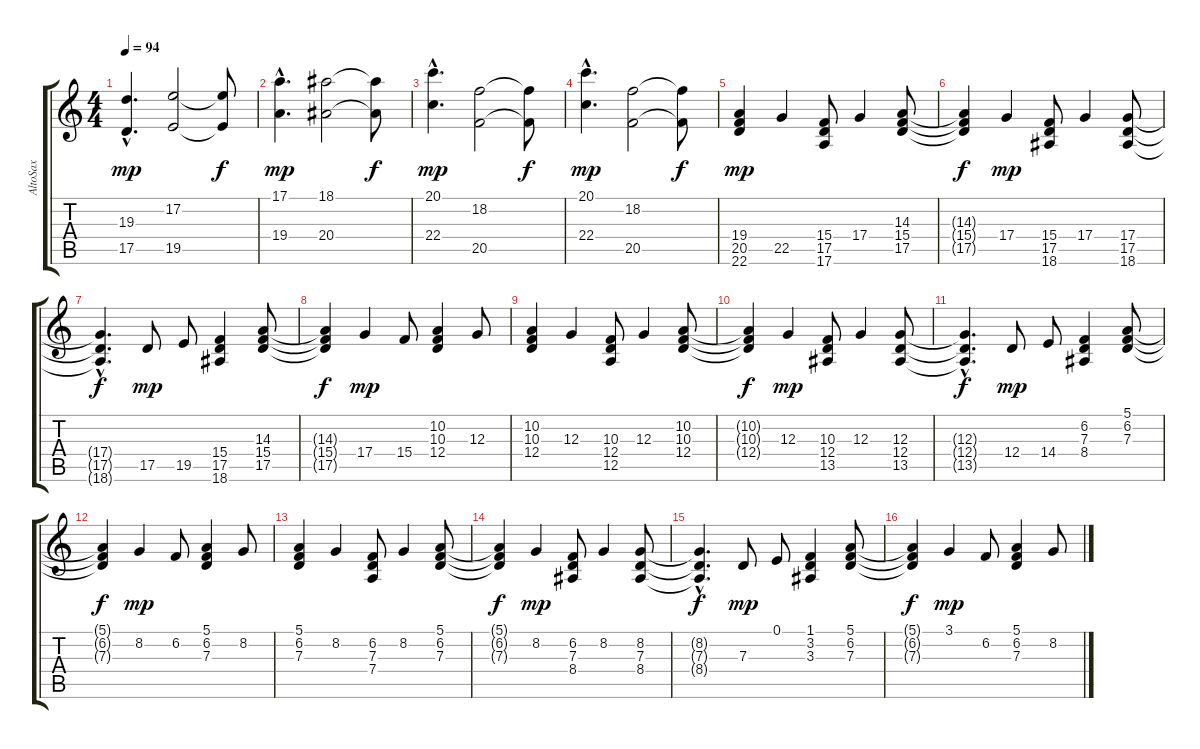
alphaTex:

\track ("AltoSax" "AltoSax") {instrument pad3polysynth}
\staff {score tabs}
\tuning (E4 B3 G3 D3 A2 E2) {hide}
\ts (4 4)
\tempo 94
\clef g2
\ks c
(19.3{hac} 17.5{hac}).4{d dy mp} (17.2 19.5).2 (17.2{t} 19.5{t}).8{dy f} |
(17.1{hac} 19.4{hac}).4{d dy mp} (18.1 20.4).2 (18.1{t} 20.4{t}).8{dy f} |
(20.1{hac} 22.4{hac}).4{d dy mp} (18.2 20.5).2 (18.2{t} 20.5{t}).8{dy f} |
(20.1{hac} 22.4{hac}).4{d dy mp} (18.2 20.5).2 (18.2{t} 20.5{t}).8{dy f} |
(19.4 20.5 22.6).4{dy mp} 22.5.4 (15.4 17.5 17.6).8 17.4.4 (14.3 15.4 17.5).8 |
(14.3{t} 15.4{t} 17.5{t}).4{dy f} 17.4.4{dy mp} (15.4 17.5 18.6).8 17.4.4 (17.4 17.5 18.6).8 |
(17.4{hac t} 17.5{hac t} 18.6{hac t}).4{d dy f} 17.5.8{dy mp} 19.5.8 (15.4 17.5 18.6).4 (14.3 15.4 17.5).8 |
(14.3{t} 15.4{t} 17.5{t}).4{dy f} 17.4.4{dy mp} 15.4.8 (10.2 10.3 12.4).4 12.3.8 |
(10.2 10.3 12.4).4 12.3.4 (10.3 12.4 12.5).8 12.3.4 (10.2 10.3 12.4).8 |
(10.2{t} 10.3{t} 12.4{t}).4{dy f} 12.3.4{dy mp} (10.3 12.4 13.5).8 12.3.4 (12.3 12.4 13.5).8 |
(12.3{hac t} 12.4{hac t} 13.5{hac t}).4{d dy f} 12.4.8{dy mp} 14.4.8 (6.2 7.3 8.4).4 (5.1 6.2 7.3).8 |
(5.1{t} 6.2{t} 7.3{t}).4{dy f} 8.2.4{dy mp} 6.2.8 (5.1 6.2 7.3).4 8.2.8 |
(5.1 6.2 7.3).4 8.2.4 (6.2 7.3 7.4).8 8.2.4 (5.1 6.2 7.3).8 |
(5.1{t} 6.2{t} 7.3{t}).4{dy f} 8.2.4{dy mp} (6.2 7.3 8.4).8 8.2.4 (8.2 7.3 8.4).8 |
(8.2{hac t} 7.3{hac t} 8.4{hac t}).4{d dy f} 7.3.8{dy mp} 0.1.8 (1.1 3.2 3.3).4 (5.1 6.2 7.3).8 |
(5.1{t} 6.2{t} 7.3{t}).4{dy f} 3.1.4{dy mp} 6.2.8 (5.1 6.2 7.3).4 8.2.8
